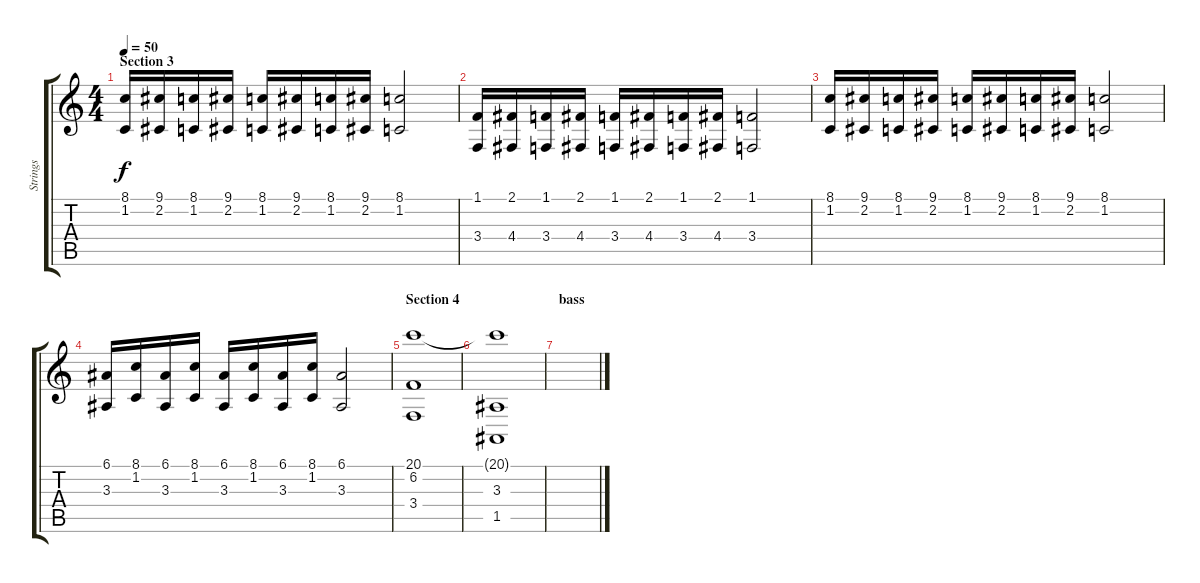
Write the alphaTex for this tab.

\track ("Strings" "Strings") {instrument stringensemble2}
\staff {score tabs}
\tuning (E4 B3 G3 D3 A2 E2) {hide}
\ts (4 4)
\section ("" "Section 3")
\tempo 50
\clef g2
\ks c
(8.1 1.2).16{dy f} (9.1 2.2).16 (8.1 1.2).16 (9.1 2.2).16 (8.1 1.2).16 (9.1 2.2).16 (8.1 1.2).16 (9.1 2.2).16 (8.1 1.2).2 |
(1.1 3.4).16 (2.1 4.4).16 (1.1 3.4).16 (2.1 4.4).16 (1.1 3.4).16 (2.1 4.4).16 (1.1 3.4).16 (2.1 4.4).16 (1.1 3.4).2 |
(8.1 1.2).16 (9.1 2.2).16 (8.1 1.2).16 (9.1 2.2).16 (8.1 1.2).16 (9.1 2.2).16 (8.1 1.2).16 (9.1 2.2).16 (8.1 1.2).2 |
(6.1 3.3).16 (8.1 1.2).16 (6.1 3.3).16 (8.1 1.2).16 (6.1 3.3).16 (8.1 1.2).16 (6.1 3.3).16 (8.1 1.2).16 (6.1 3.3).2 |
\section ("" "Section 4")
(20.1 6.2 3.4).1 |
(20.1{t} 3.3 1.5).1 |
\section ("" "bass")
